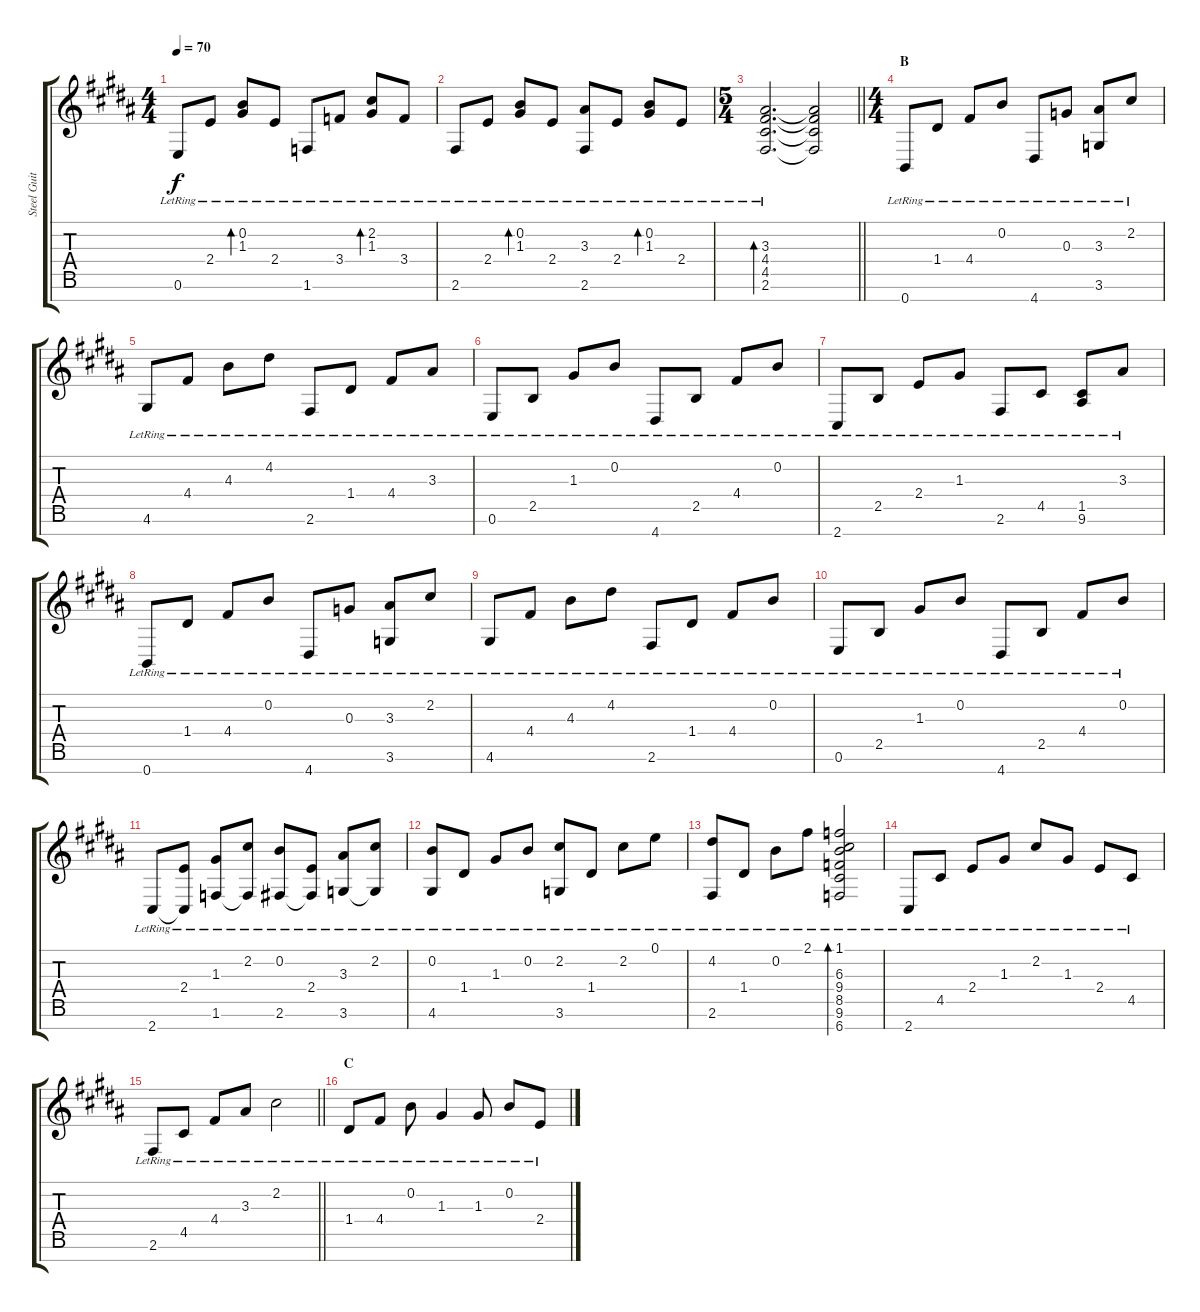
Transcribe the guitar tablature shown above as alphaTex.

\track ("Steel Guitar (L)" "Steel Guit") {instrument acousticguitarsteel}
\staff {score tabs}
\tuning (E4 B3 G3 D3 A2 E2 B1) {hide}
\ts (4 4)
\tempo 70
\clef g2
\ks b
0.6{lr}.8{dy f} 2.4{lr}.8 (0.2{lr} 1.3{lr}).8{bd 60} 2.4{lr}.8 1.6{lr}.8 3.4{lr}.8 (2.2{lr} 1.3{lr}).8{bd 60} 3.4{lr}.8 |
2.6{lr}.8 2.4{lr}.8 (0.2{lr} 1.3).8{bd 60} 2.4{lr}.8 (3.3 2.6{lr}).8 2.4{lr}.8 (0.2{lr} 1.3).8{bd 60} 2.4{lr}.8 |
\ts (5 4)
\barLineRight lightlight
(3.3{lr} 4.4{lr} 4.5{lr} 2.6{lr}).2{d bd 120 volume 5} (3.3{t} 4.4{t} 4.5{t} 2.6{t}).2 |
\ts (4 4)
\section ("" "B")
0.7{lr}.8 1.4{lr}.8 4.4{lr}.8 0.2{lr}.8 4.7{lr}.8 0.3{lr}.8 (3.3{lr} 3.6{lr}).8 2.2{lr}.8 |
4.6{lr}.8 4.4{lr}.8 4.3{lr}.8 4.2{lr}.8 2.6{lr}.8 1.4{lr}.8 4.4{lr}.8 3.3{lr}.8 |
0.6{lr}.8 2.5{lr}.8 1.3{lr}.8 0.2{lr}.8 4.7{lr}.8 2.5{lr}.8 4.4{lr}.8 0.2{lr}.8 |
2.7{lr}.8 2.5{lr}.8 2.4{lr}.8 1.3{lr}.8 2.6{lr}.8 4.5{lr}.8 (1.5{lr} 9.6{lr}).8 3.3{lr}.8 |
0.7{lr}.8 1.4{lr}.8 4.4{lr}.8 0.2{lr}.8 4.7{lr}.8 0.3{lr}.8 (3.3{lr} 3.6{lr}).8 2.2{lr}.8 |
4.6{lr}.8 4.4{lr}.8 4.3{lr}.8 4.2{lr}.8 2.6{lr}.8 1.4{lr}.8 4.4{lr}.8 0.2{lr}.8 |
0.6{lr}.8 2.5{lr}.8 1.3{lr}.8 0.2{lr}.8 4.7{lr}.8 2.5{lr}.8 4.4{lr}.8 0.2{lr}.8 |
2.7{lr}.8 (2.4{lr} 2.7{t}).8 (1.3{lr} 1.6{lr}).8 (2.2{lr} 1.6{t}).8 (0.2{lr} 2.6{lr}).8 (2.4{lr} 2.6{t}).8 (3.3{lr} 3.6{lr}).8 (2.2{lr} 3.6{t}).8 |
(0.2{lr} 4.6{lr}).8 1.4{lr}.8 1.3{lr}.8 0.2{lr}.8 (2.2{lr} 3.6{lr}).8 1.4{lr}.8 2.2{lr}.8 0.1{lr}.8 |
(4.2{lr} 2.6{lr}).8 1.4{lr}.8 0.2{lr}.8 2.1{lr}.8 (1.1 6.3{lr} 9.4{lr} 8.5{lr} 9.6 6.7).2{bd 30} |
2.7{lr}.8 4.5{lr}.8 2.4{lr}.8 1.3{lr}.8 2.2{lr}.8 1.3{lr}.8 2.4{lr}.8 4.5{lr}.8 |
\barLineRight lightlight
2.6{lr}.8 4.5{lr}.8 4.4{lr}.8 3.3{lr}.8 2.2{lr}.2 |
\section ("" "C")
1.4{lr}.8 4.4{lr}.8 0.2{lr}.8 1.3{lr}.4 1.3{lr}.8 0.2{lr}.8 2.4{lr}.8
